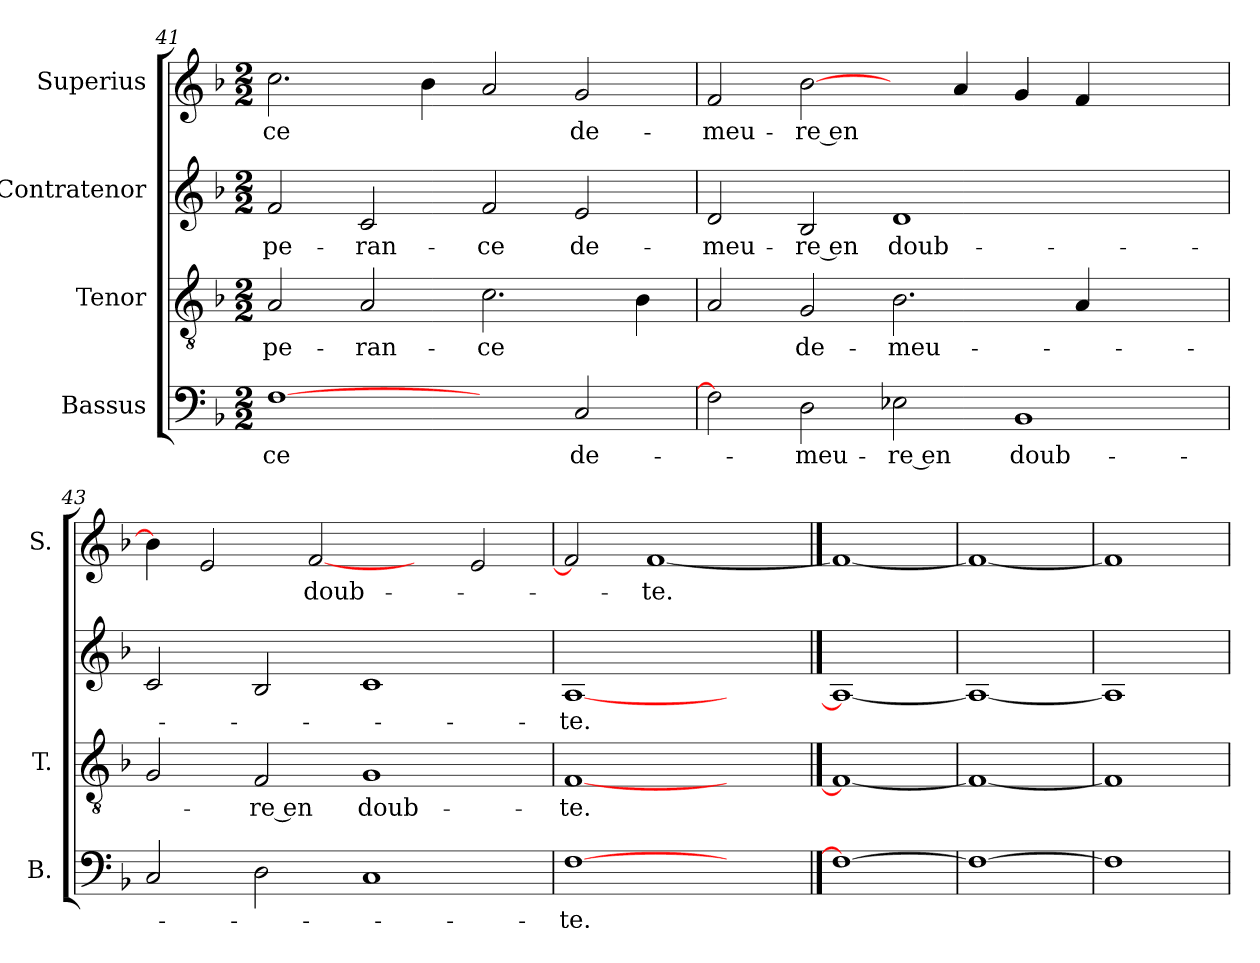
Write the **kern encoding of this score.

**kern	**text	**kern	**text	**kern	**text	**kern	**text
*part4	*part4	*part3	*part3	*part2	*part2	*part1	*part1
*staff4	*staff4	*staff3	*staff3	*staff2	*staff2	*staff1	*staff1
*I"Bassus	*	*I"Tenor	*	*I"Contratenor	*	*I"Superius	*
*I'B.	*	*I'T.	*	*	*	*I'S.	*
*clefF4	*	*clefGv2	*	*clefG2	*	*clefG2	*
*k[b-]	*	*k[b-]	*	*k[b-]	*	*k[b-]	*
*F:	*	*F:	*	*F:	*	*F:	*
*M2/2	*	*M2/2	*	*M2/2	*	*M2/2	*
=41	=41	=41	=41	=41	=41	=41	=41
[1F\	-ce	2A/	-pe-	2f/	-pe-	2.cc\	-ce
.	.	2A/	-ran-	2c/	-ran-	.	.
.	.	.	.	.	.	4b-\	.
2ryy	.	2.c\	-ce	2f/	-ce	2a/	.
2C/	de-	.	.	2e/	de-	2g/	de-
.	.	4B-\	.	.	.	.	.
!!LO:LB:g=z
=42	=42	=42	=42	=42	=42	=42	=42
2F\]	.	2A/	.	2d/	-meu-	2f/	-meu-
2D\	-meu-	2G/	de-	2B-/	-re en	[2b-\	-re en
2E-X\	-re en	2.B-\	-meu-	1d/	doub-	4ryy	.
.	.	.	.	.	.	4a/	.
1BB-/	doub-	.	.	.	.	4g/	.
.	.	4A/	.	.	.	4f/	.
.	.	2ryy	.	2ryy	.	2ryy	.
=43	=43	=43	=43	=43	=43	=43	=43
2C/	.	2G/	.	2c/	.	4b-\]	.
.	.	.	.	.	.	2e/	.
2D\	.	2F/	-re en	2B-/	.	.	.
.	.	.	.	.	.	[2f/	doub-
1C/	.	1G/	doub-	1c/	.	.	.
.	.	.	.	.	.	4ryy	.
.	.	.	.	.	.	2e/	.
=44	=44	=44	=44	=44	=44	=44	=44
[1F\	-te.	[1F/	-te.	[1A/	-te.	2f/]	.
.	.	.	.	.	.	[1f/	-te.
2ryy	.	2ryy	.	2ryy	.	.	.
==45	==45	==45	==45	==45	==45	==45	==45
1F\_	.	1F/_	.	1A/_	.	1f/_	.
=46	=46	=46	=46	=46	=46	=46	=46
1F\_	.	1F/_	.	1A/_	.	1f/_	.
=47	=47	=47	=47	=47	=47	=47	=47
1F\]	.	1F/]	.	1A/]	.	1f/]	.
=	=	=	=	=	=	=	=
*-	*-	*-	*-	*-	*-	*-	*-
